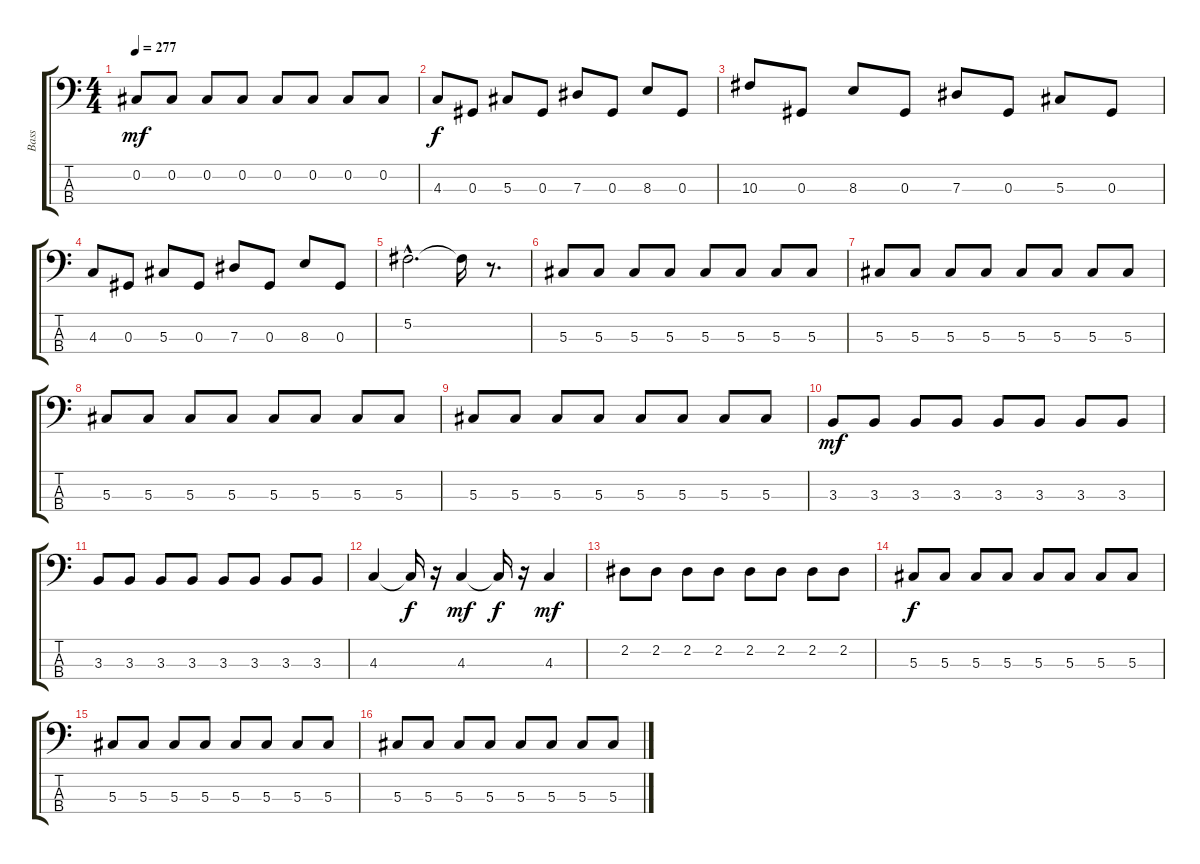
\track ("Bass" "Bass") {instrument electricbassfinger}
\staff {score tabs}
\tuning (Gb2 Db2 Ab1 Eb1) {hide}
\ts (4 4)
\tempo 277
\clef f4
\ks c
0.2.8{dy mf} 0.2.8 0.2.8 0.2.8 0.2.8 0.2.8 0.2.8 0.2.8 |
4.3.8{dy f} 0.3.8 5.3.8 0.3.8 7.3.8 0.3.8 8.3.8 0.3.8 |
10.3.8 0.3.8 8.3.8 0.3.8 7.3.8 0.3.8 5.3.8 0.3.8 |
4.3.8 0.3.8 5.3.8 0.3.8 7.3.8 0.3.8 8.3.8 0.3.8 |
5.2{hac}.2{d} 5.2{t}.16 r.8{d} |
5.3.8 5.3.8 5.3.8 5.3.8 5.3.8 5.3.8 5.3.8 5.3.8 |
5.3.8 5.3.8 5.3.8 5.3.8 5.3.8 5.3.8 5.3.8 5.3.8 |
5.3.8 5.3.8 5.3.8 5.3.8 5.3.8 5.3.8 5.3.8 5.3.8 |
5.3.8 5.3.8 5.3.8 5.3.8 5.3.8 5.3.8 5.3.8 5.3.8 |
3.3.8{dy mf} 3.3.8 3.3.8 3.3.8 3.3.8 3.3.8 3.3.8 3.3.8 |
3.3.8 3.3.8 3.3.8 3.3.8 3.3.8 3.3.8 3.3.8 3.3.8 |
4.3.4 4.3{t}.16{dy f} r.16 4.3.4{dy mf} 4.3{t}.16{dy f} r.16 4.3.4{dy mf} |
2.2.8 2.2.8 2.2.8 2.2.8 2.2.8 2.2.8 2.2.8 2.2.8 |
5.3.8{dy f} 5.3.8 5.3.8 5.3.8 5.3.8 5.3.8 5.3.8 5.3.8 |
5.3.8 5.3.8 5.3.8 5.3.8 5.3.8 5.3.8 5.3.8 5.3.8 |
5.3.8 5.3.8 5.3.8 5.3.8 5.3.8 5.3.8 5.3.8 5.3.8
